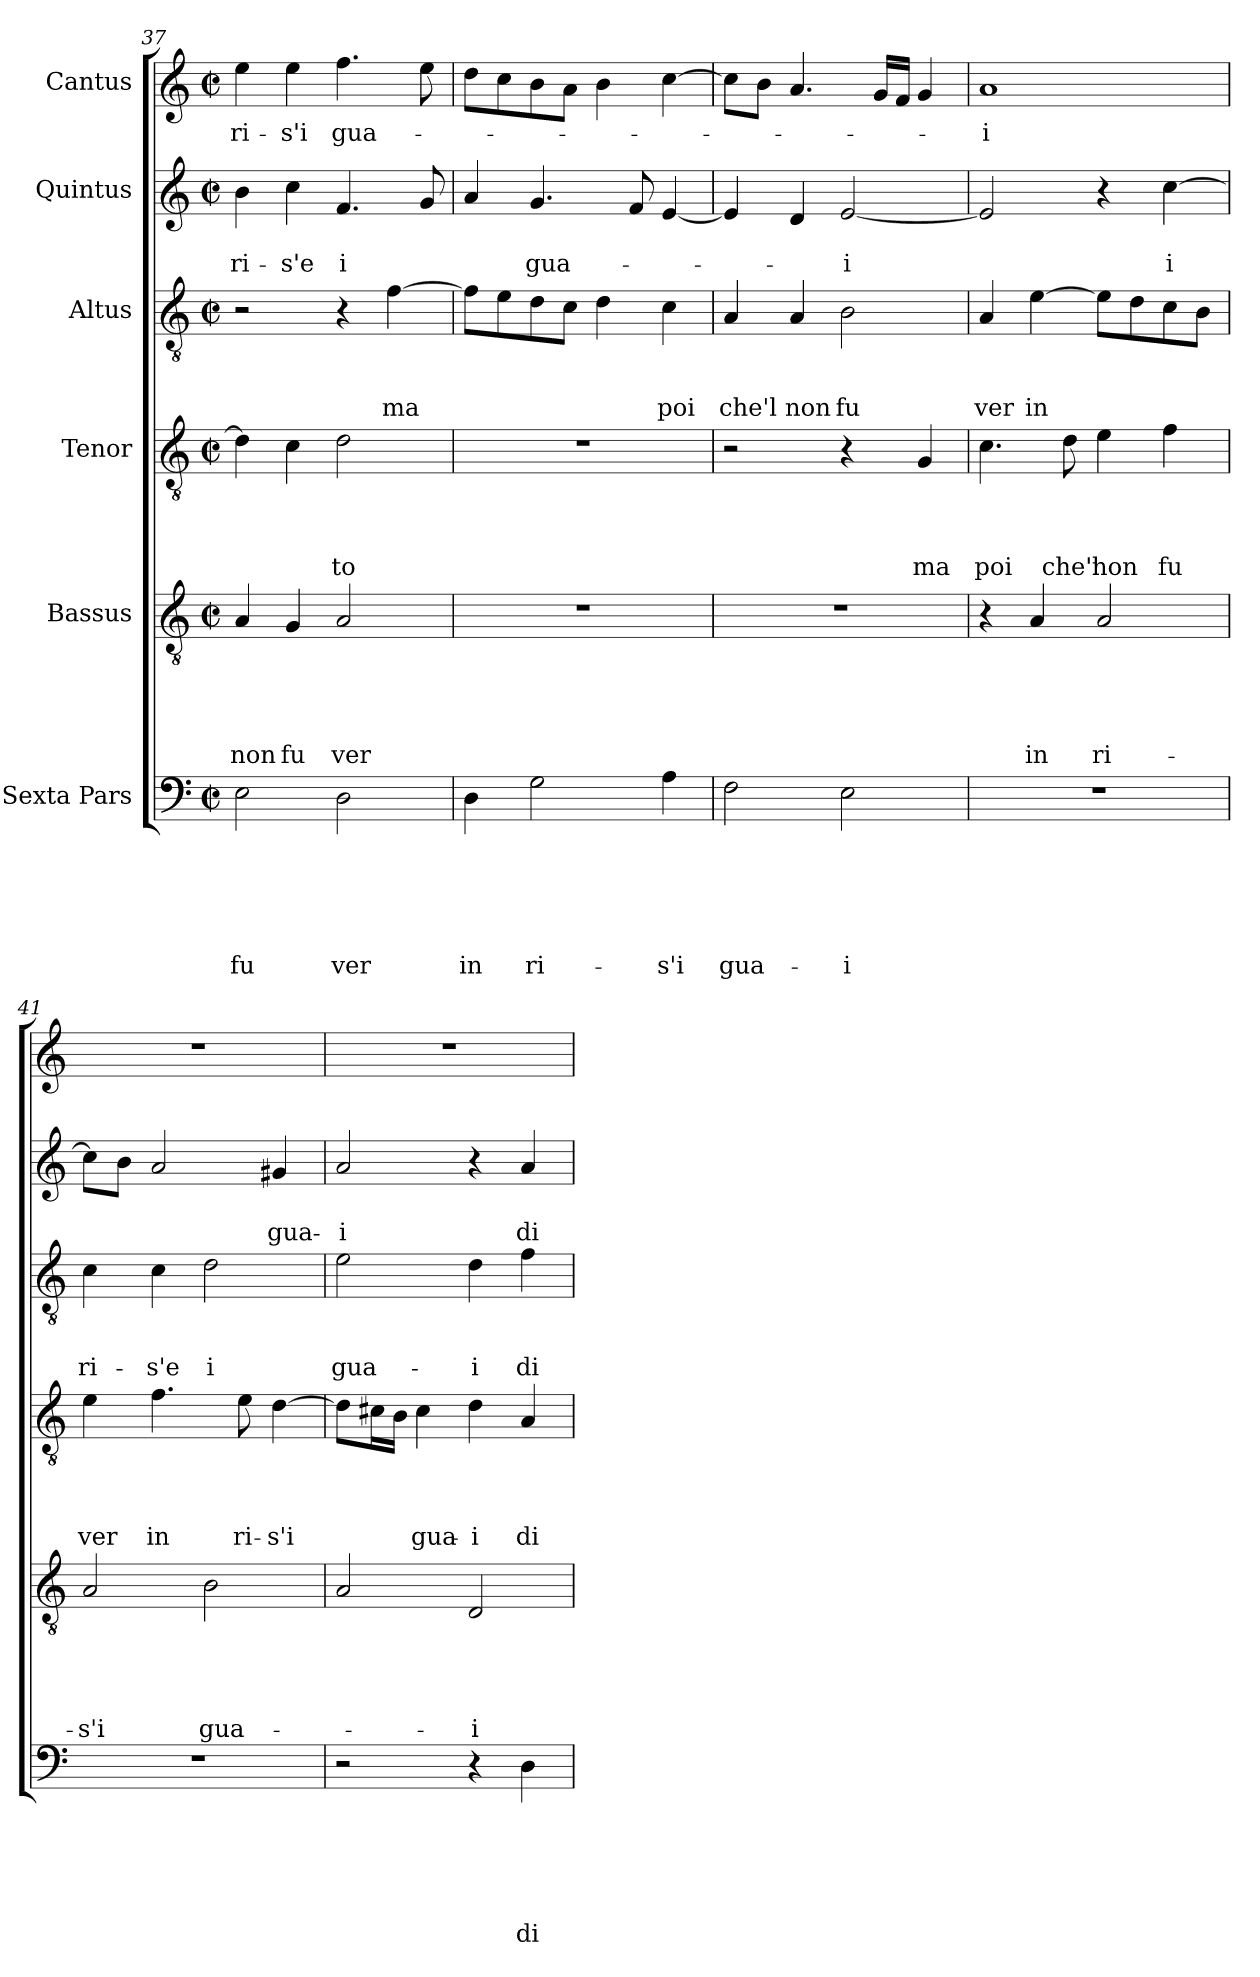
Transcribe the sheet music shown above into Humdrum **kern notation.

**kern	**text	**text	**text	**text	**text	**text	**kern	**text	**text	**text	**text	**text	**kern	**text	**text	**text	**text	**kern	**text	**text	**text	**kern	**text	**text	**kern	**text
*part6	*part6	*part6	*part6	*part6	*part6	*part6	*part5	*part5	*part5	*part5	*part5	*part5	*part4	*part4	*part4	*part4	*part4	*part3	*part3	*part3	*part3	*part2	*part2	*part2	*part1	*part1
*staff6	*staff6	*staff6	*staff6	*staff6	*staff6	*staff6	*staff5	*staff5	*staff5	*staff5	*staff5	*staff5	*staff4	*staff4	*staff4	*staff4	*staff4	*staff3	*staff3	*staff3	*staff3	*staff2	*staff2	*staff2	*staff1	*staff1
*I"Sexta Pars	*	*	*	*	*	*	*I"Bassus	*	*	*	*	*	*I"Tenor	*	*	*	*	*I"Altus	*	*	*	*I"Quintus	*	*	*I"Cantus	*
*clefF4	*	*	*	*	*	*	*clefGv2	*	*	*	*	*	*clefGv2	*	*	*	*	*clefGv2	*	*	*	*clefG2	*	*	*clefG2	*
*k[]	*	*	*	*	*	*	*k[]	*	*	*	*	*	*k[]	*	*	*	*	*k[]	*	*	*	*k[]	*	*	*k[]	*
*C:	*	*	*	*	*	*	*C:	*	*	*	*	*	*C:	*	*	*	*	*C:	*	*	*	*C:	*	*	*C:	*
*M2/2	*	*	*	*	*	*	*M2/2	*	*	*	*	*	*M2/2	*	*	*	*	*M2/2	*	*	*	*M2/2	*	*	*M2/2	*
*met(c|)	*	*	*	*	*	*	*met(c|)	*	*	*	*	*	*met(c|)	*	*	*	*	*met(c|)	*	*	*	*met(c|)	*	*	*met(c|)	*
=37	=37	=37	=37	=37	=37	=37	=37	=37	=37	=37	=37	=37	=37	=37	=37	=37	=37	=37	=37	=37	=37	=37	=37	=37	=37	=37
2E\	.	.	.	.	.	fu	4A/	.	.	.	.	non	4d\]	.	.	.	.	2r	.	.	.	4b\	.	ri-	4ee\	ri-
.	.	.	.	.	.	.	4G/	.	.	.	.	fu	4c\	.	.	.	.	.	.	.	.	4cc\	.	-s'e	4ee\	-s'i
2D\	.	.	.	.	.	ver	2A/	.	.	.	.	ver	2d\	.	.	.	-to	4r	.	.	.	4.f/	.	i	4.ff\	gua-
.	.	.	.	.	.	.	.	.	.	.	.	.	.	.	.	.	.	[4f\	.	.	ma	.	.	.	.	.
.	.	.	.	.	.	.	.	.	.	.	.	.	.	.	.	.	.	.	.	.	.	8g/	.	.	8ee\	.
=38	=38	=38	=38	=38	=38	=38	=38	=38	=38	=38	=38	=38	=38	=38	=38	=38	=38	=38	=38	=38	=38	=38	=38	=38	=38	=38
4D\	.	.	.	.	.	in	1r	.	.	.	.	.	1r	.	.	.	.	8f\L]	.	.	.	4a/	.	.	8dd\L	.
.	.	.	.	.	.	.	.	.	.	.	.	.	.	.	.	.	.	8e\	.	.	.	.	.	.	8cc\	.
2G\	.	.	.	.	.	ri-	.	.	.	.	.	.	.	.	.	.	.	8d\	.	.	.	4.g/	.	gua-	8b\	.
.	.	.	.	.	.	.	.	.	.	.	.	.	.	.	.	.	.	8c\J	.	.	.	.	.	.	8a\J	.
.	.	.	.	.	.	.	.	.	.	.	.	.	.	.	.	.	.	4d\	.	.	.	.	.	.	4b\	.
.	.	.	.	.	.	.	.	.	.	.	.	.	.	.	.	.	.	.	.	.	.	8f/	.	.	.	.
4A\	.	.	.	.	.	-s'i	.	.	.	.	.	.	.	.	.	.	.	4c\	.	.	poi	[4e/	.	.	[4cc\	.
=39	=39	=39	=39	=39	=39	=39	=39	=39	=39	=39	=39	=39	=39	=39	=39	=39	=39	=39	=39	=39	=39	=39	=39	=39	=39	=39
2F\	.	.	.	.	.	gua-	1r	.	.	.	.	.	2r	.	.	.	.	4A/	.	.	che'l	4e/]	.	.	8cc\L]	.
.	.	.	.	.	.	.	.	.	.	.	.	.	.	.	.	.	.	.	.	.	.	.	.	.	8b\J	.
.	.	.	.	.	.	.	.	.	.	.	.	.	.	.	.	.	.	4A/	.	.	non	4d/	.	.	4.a/	.
2E\	.	.	.	.	.	-i	.	.	.	.	.	.	4r	.	.	.	.	2B\	.	.	fu	[2e/	.	i	.	.
.	.	.	.	.	.	.	.	.	.	.	.	.	.	.	.	.	.	.	.	.	.	.	.	.	16g/LL	.
.	.	.	.	.	.	.	.	.	.	.	.	.	.	.	.	.	.	.	.	.	.	.	.	.	16f/JJ	.
.	.	.	.	.	.	.	.	.	.	.	.	.	4G/	.	.	.	ma	.	.	.	.	.	.	.	4g/	.
=40	=40	=40	=40	=40	=40	=40	=40	=40	=40	=40	=40	=40	=40	=40	=40	=40	=40	=40	=40	=40	=40	=40	=40	=40	=40	=40
1r	.	.	.	.	.	.	4r	.	.	.	.	.	4.c\	.	.	.	poi	4A/	.	.	ver	2e/]	.	.	1a	-i
.	.	.	.	.	.	.	4A/	.	.	.	.	in	.	.	.	.	.	[4e\	.	.	in	.	.	.	.	.
.	.	.	.	.	.	.	.	.	.	.	.	.	8d\	.	.	.	che'l	.	.	.	.	.	.	.	.	.
.	.	.	.	.	.	.	2A/	.	.	.	.	ri-	4e\	.	.	.	non	8e\L]	.	.	.	4r	.	.	.	.
.	.	.	.	.	.	.	.	.	.	.	.	.	.	.	.	.	.	8d\	.	.	.	.	.	.	.	.
.	.	.	.	.	.	.	.	.	.	.	.	.	4f\	.	.	.	fu	8c\	.	.	.	[4cc\	.	i	.	.
.	.	.	.	.	.	.	.	.	.	.	.	.	.	.	.	.	.	8B\J	.	.	.	.	.	.	.	.
=41	=41	=41	=41	=41	=41	=41	=41	=41	=41	=41	=41	=41	=41	=41	=41	=41	=41	=41	=41	=41	=41	=41	=41	=41	=41	=41
1r	.	.	.	.	.	.	2A/	.	.	.	.	-s'i	4e\	.	.	.	ver	4c\	.	.	ri-	8cc\L]	.	.	1r	.
.	.	.	.	.	.	.	.	.	.	.	.	.	.	.	.	.	.	.	.	.	.	8b\J	.	.	.	.
.	.	.	.	.	.	.	.	.	.	.	.	.	4.f\	.	.	.	in	4c\	.	.	-s'e	2a/	.	.	.	.
.	.	.	.	.	.	.	2B\	.	.	.	.	gua-	.	.	.	.	.	2d\	.	.	i	.	.	.	.	.
.	.	.	.	.	.	.	.	.	.	.	.	.	8e\	.	.	.	ri-	.	.	.	.	.	.	.	.	.
.	.	.	.	.	.	.	.	.	.	.	.	.	[4d\	.	.	.	-s'i	.	.	.	.	4g#X/	.	gua-	.	.
!!LO:LB:g=z
=42	=42	=42	=42	=42	=42	=42	=42	=42	=42	=42	=42	=42	=42	=42	=42	=42	=42	=42	=42	=42	=42	=42	=42	=42	=42	=42
2r	.	.	.	.	.	.	2A/	.	.	.	.	.	8d\L]	.	.	.	.	2e\	.	.	gua-	2a/	.	-i	1r	.
.	.	.	.	.	.	.	.	.	.	.	.	.	16c#X\L	.	.	.	.	.	.	.	.	.	.	.	.	.
.	.	.	.	.	.	.	.	.	.	.	.	.	16B\JJ	.	.	.	.	.	.	.	.	.	.	.	.	.
.	.	.	.	.	.	.	.	.	.	.	.	.	4c#\	.	.	.	gua-	.	.	.	.	.	.	.	.	.
4r	.	.	.	.	.	.	2D/	.	.	.	.	-i	4d\	.	.	.	-i	4d\	.	.	-i	4r	.	.	.	.
4D\	.	.	.	.	.	di	.	.	.	.	.	.	4A/	.	.	.	di	4f\	.	.	di	4a/	.	di	.	.
=	=	=	=	=	=	=	=	=	=	=	=	=	=	=	=	=	=	=	=	=	=	=	=	=	=	=
*-	*-	*-	*-	*-	*-	*-	*-	*-	*-	*-	*-	*-	*-	*-	*-	*-	*-	*-	*-	*-	*-	*-	*-	*-	*-	*-
